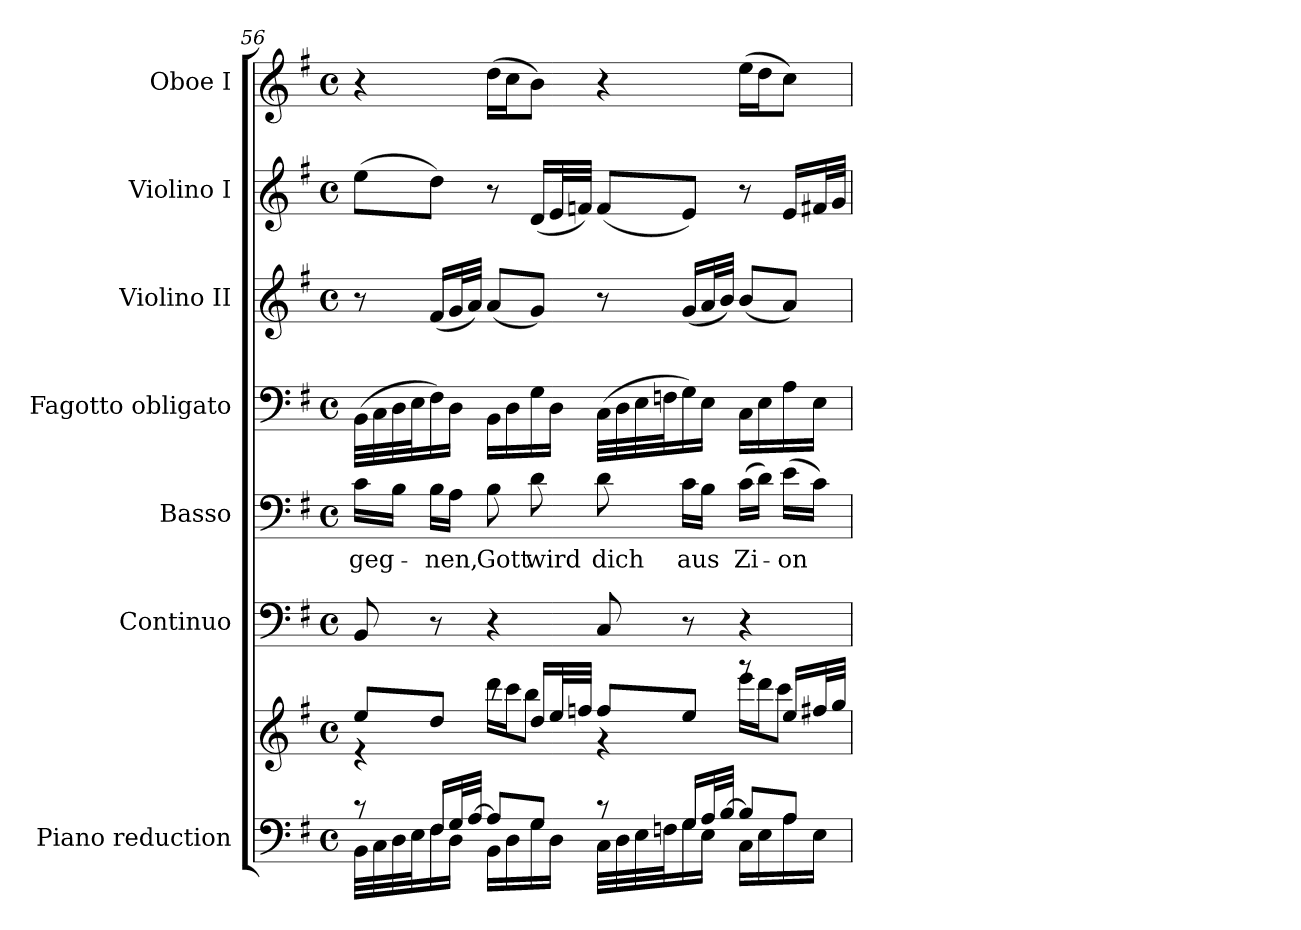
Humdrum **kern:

**kern	**kern	**kern	**kern	**text	**kern	**kern	**kern	**kern
*part7	*part7	*part6	*part5	*part5	*part4	*part3	*part2	*part1
*staff8	*staff7	*staff6	*staff5	*staff5	*staff4	*staff3	*staff2	*staff1
*I"Piano reduction	*	*I"Continuo	*I"Basso	*	*I"Fagotto obligato	*I"Violino II	*I"Violino I	*I"Oboe I
*I'Pno	*	*	*	*	*	*I'Vln	*I'Vln	*I'Ob
*clefF4	*clefG2	*clefF4	*clefF4	*	*clefF4	*clefG2	*clefG2	*clefG2
*k[f#]	*k[f#]	*k[f#]	*k[f#]	*	*k[f#]	*k[f#]	*k[f#]	*k[f#]
*M4/4	*M4/4	*M4/4	*M4/4	*	*M4/4	*M4/4	*M4/4	*M4/4
*met(c)	*met(c)	*met(c)	*met(c)	*	*met(c)	*met(c)	*met(c)	*met(c)
=56	=56	=56	=56	=56	=56	=56	=56	=56
*^	*^	*	*	*	*	*	*	*
!	!	!	!	!	!	!LO:LY:b	!	!	!	!
8r	32BB\LLL	8ee/L	4r	8BB/	16c\LL	-geg-	(>32BB\LLL	8r	(>8ee\L	4r
.	32C\	.	.	.	.	.	32C\	.	.	.
.	32D\	.	.	.	16B\JJ	.	32D\	.	.	.
.	32E\J	.	.	.	.	.	32E\J	.	.	.
!	!	!	!	!	!	!LO:LY:b	!	!	!	!
16F#/LL	16F#\	8dd/J	.	8r	16B\LL	-nen,	16F#\)	(<16f#/LL	8dd\J)	.
32G/L	16D\JJ	.	.	.	16A\JJ	.	16D\JJ	32g/L	.	.
[32A/JJJ	.	.	.	.	.	.	.	32a/JJJ)	.	.
!	!	!	!	!	!	!LO:LY:b	!	!	!	!
8A/L]	16BB\LL	8rccc	16ddd\LL	4r	8B\	Gott	16BB\LL	(<8a/L	8r	(>16dd\LL
.	16D\	.	16ccc\J	.	.	.	16D\	.	.	16cc\J
!	!	!	!	!	!	!LO:LY:b	!	!	!	!
8G/J	16G\	16dd/LL	8bb\J	.	8d\	wird	16G\	8g/J)	(<16d/LL	8b\J)
.	16D\JJ	32ee/L	.	.	.	.	16D\JJ	.	32e/L	.
.	.	32ffn/JJJ	.	.	.	.	.	.	32fn/JJJ)	.
!	!	!	!	!	!	!LO:LY:b	!	!	!	!
8r	32C\LLL	8ff/L	4r	8C/	8d\	dich	(>32C\LLL	8r	(<8f/L	4r
.	32D\	.	.	.	.	.	32D\	.	.	.
.	32E\	.	.	.	.	.	32E\	.	.	.
.	32Fn\J	.	.	.	.	.	32Fn\J	.	.	.
!	!	!	!	!	!	!LO:LY:b	!	!	!	!
16G/LL	16G\	8ee/J	.	8r	16c\LL	aus	16G\)	(<16g/LL	8e/J)	.
32A/L	16E\JJ	.	.	.	16B\JJ	.	16E\JJ	32a/L	.	.
[32B/JJJ	.	.	.	.	.	.	.	32b/JJJ)	.	.
!	!	!	!	!	!	!LO:LY:b	!	!	!	!
8B/L]	16C\LL	8rggg	16eee\LL	4r	(>16c\LL	Zi-	16C\LL	(<8b/L	8r	(>16ee\LL
.	16E\	.	16ddd\J	.	16d\JJ)	.	16E\	.	.	16dd\J
!	!	!	!	!	!	!LO:LY:b	!	!	!	!
8A/J	16A\	16ee/LL	8ccc\J	.	(>16e\LL	-on	16A\	8a/J)	16e/LL	8cc\J)
.	16E\JJ	32ff#X/L	.	.	16c\JJ)	.	16E\JJ	.	32f#X/L	.
.	.	32gg/JJJ	.	.	.	.	.	.	32g/JJJ	.
*v	*v	*	*	*	*	*	*	*	*	*
*	*v	*v	*	*	*	*	*	*	*
=	=	=	=	=	=	=	=	=
*-	*-	*-	*-	*-	*-	*-	*-	*-
